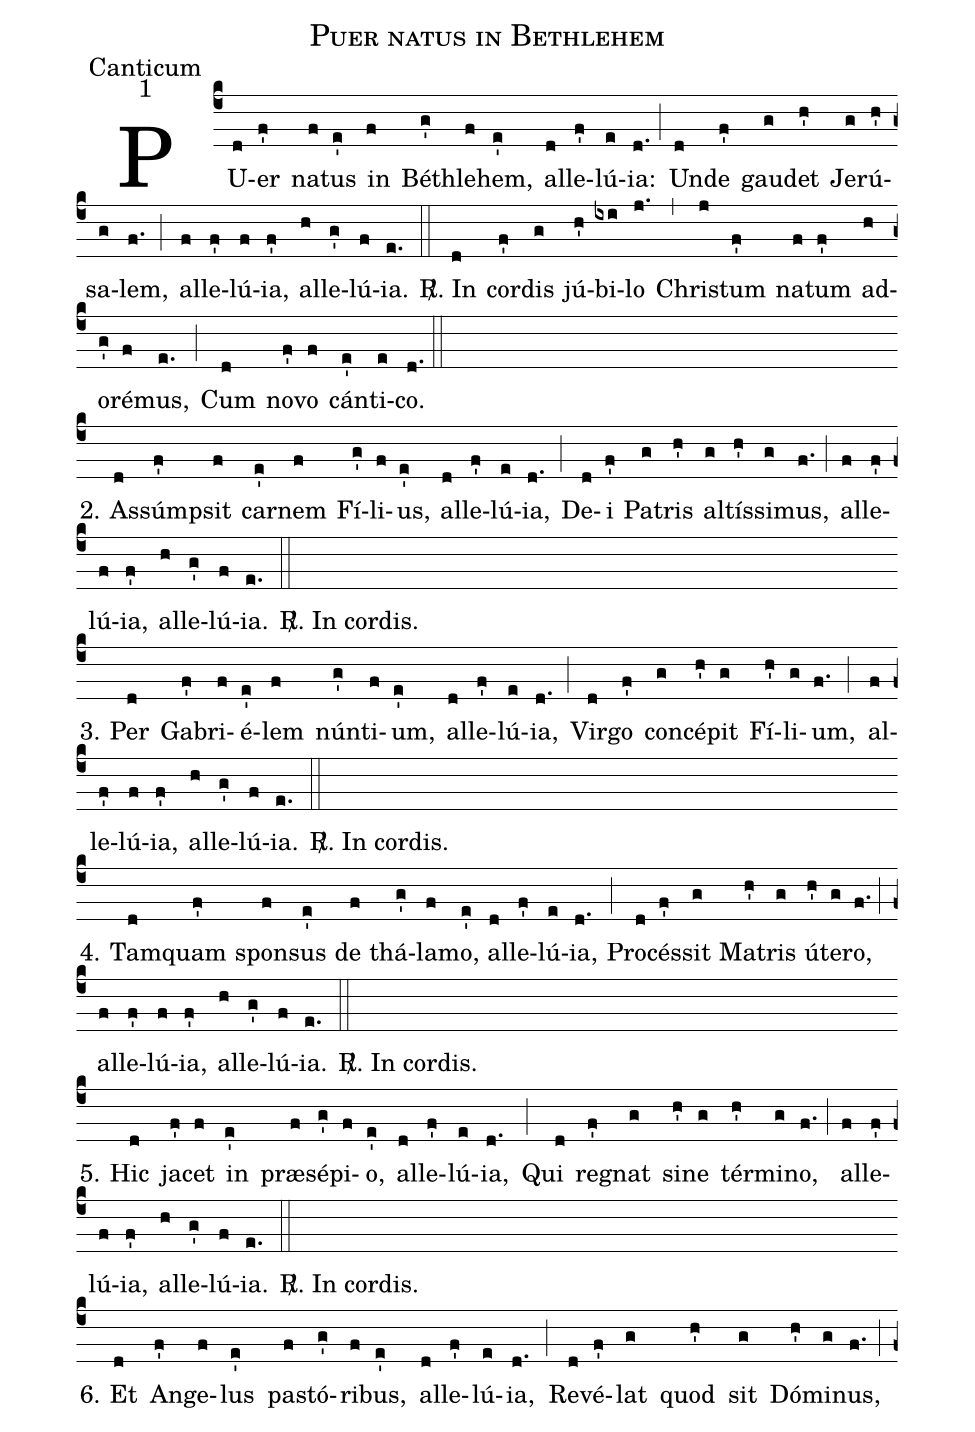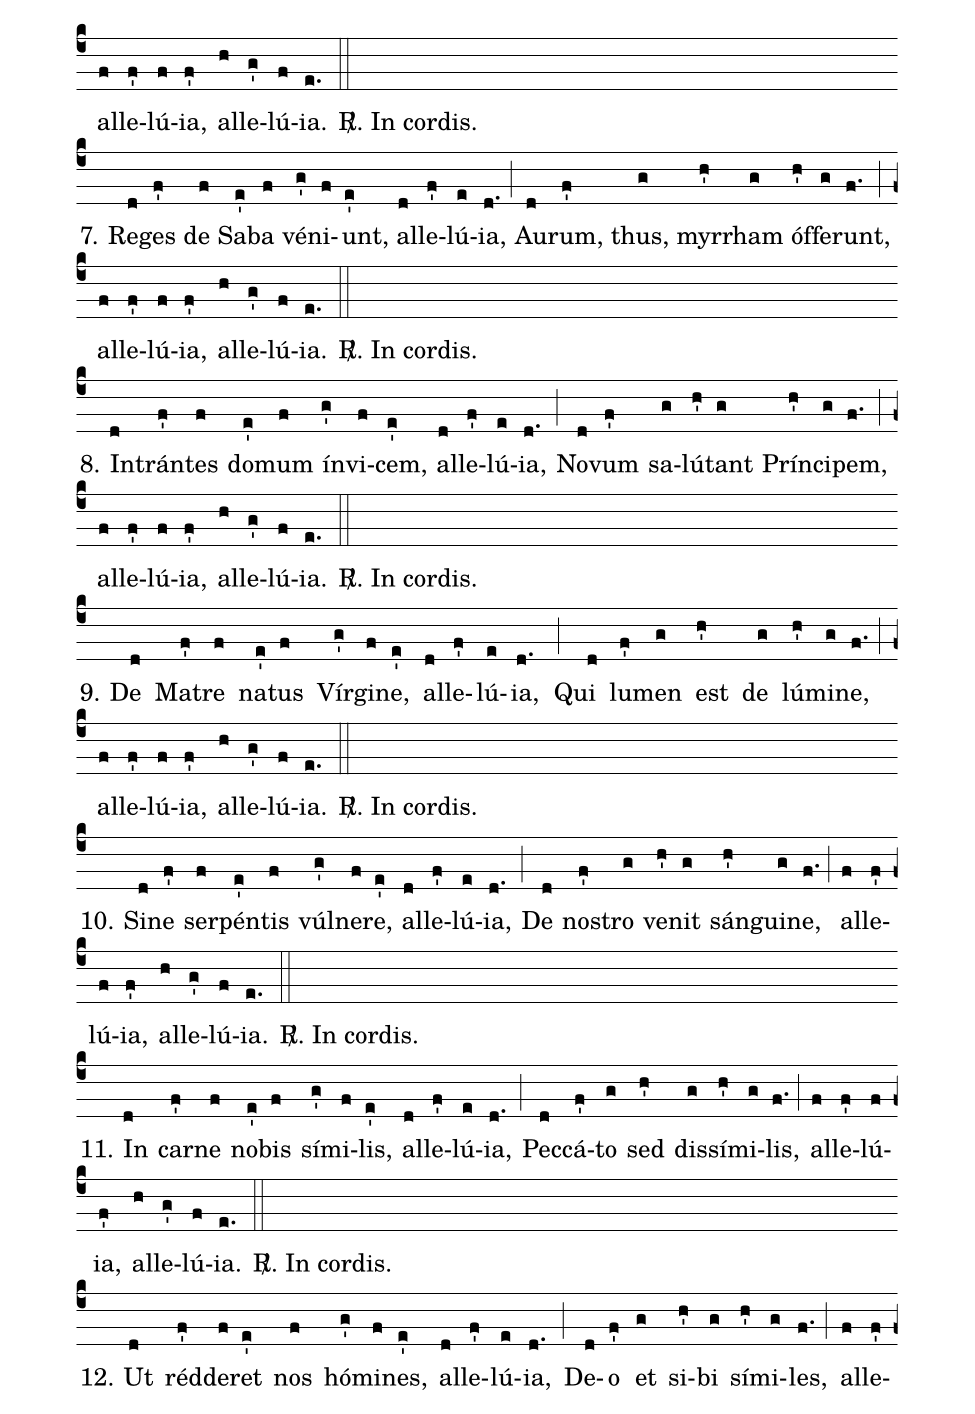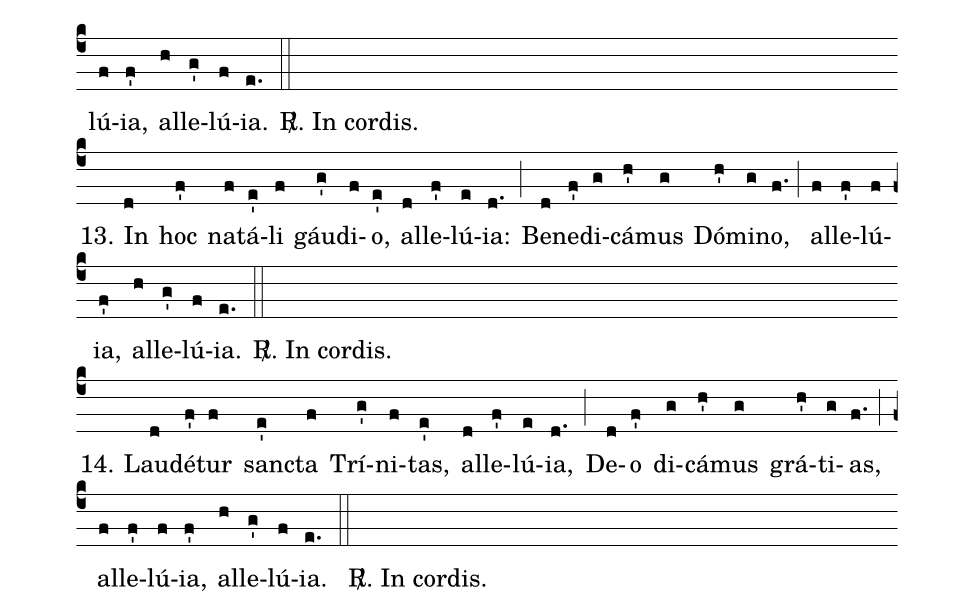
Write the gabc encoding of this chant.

name:Puer natus in Bethlehem;
office-part:Canticum;
mode:1;
%%
(c4) PU(d)er(f') na(f)tus(e') in(f) Béth(g')le(f)hem,(e') al(d)le(f')lú(e){ia}:(d.) (;)
Un(d)de(f') gau(g)det(h') Je(g)rú(h')sa(g)lem,(f.) (;) al(f)le(f')lú(f){ia},(f') al(h)le(g')lú(f){ia}.(e.) (::)
<sp>R/</sp>. In(d) cor(f')dis(g) jú(h')bi(ixi)lo(j.) (,)
Chri(j)stum(f') na(f)tum(f') ad(h)o(g')ré(f)mus,(e.) (;)
Cum(d) no(f')vo(f) cán(e')ti(e)co.(d.) (::) (Z-)

2. As(d)súm(f')psit(f) car(e')nem(f) Fí(g')li(f)us,(e') al(d)le(f')lú(e){ia},(d.) (;)
De(d)i(f') Pa(g)tris(h') al(g)tís(h')si(g)mus,(f.) (;) al(f)le(f')lú(f){ia},(f') al(h)le(g')lú(f){ia}.(e.) (::)
<sp>R/</sp>. In cordis.( Z-)

3. Per(d) Ga(f')bri(f)é(e')lem(f) nún(g')ti(f)um,(e') al(d)le(f')lú(e){ia},(d.) (;)
Vir(d)go(f') con(g)cé(h')pit(g) Fí(h')li(g)um,(f.) (;) al(f)le(f')lú(f){ia},(f') al(h)le(g')lú(f){ia}.(e.) (::)
<sp>R/</sp>. In cordis.( Z-)

4. Tam(d)quam(f') spon(f)sus(e') de(f) thá(g')la(f)mo,(e') al(d)le(f')lú(e){ia},(d.) (;)
Pro(d)cés(f')sit(g) Ma(h')tris(g) ú(h')te(g)ro,(f.) (;) al(f)le(f')lú(f){ia},(f') al(h)le(g')lú(f){ia}.(e.) (::)
<sp>R/</sp>. In cordis.( Z-)

5. Hic(d) ja(f')cet(f) in(e') præ(f)sé(g')pi(f)o,(e') al(d)le(f')lú(e){ia},(d.) (;)
Qui(d) re(f')gnat(g) si(h')ne(g) tér(h')mi(g)no,(f.) (;) al(f)le(f')lú(f){ia},(f') al(h)le(g')lú(f){ia}.(e.) (::)
<sp>R/</sp>. In cordis.( Z-)

6. Et(d) An(f')ge(f)lus(e') pa(f)stó(g')ri(f)bus,(e') al(d)le(f')lú(e){ia},(d.) (;)
Re(d)vé(f')lat(g) quod(h') sit(g) Dó(h')mi(g)nus,(f.) (;) al(f)le(f')lú(f){ia},(f') al(h)le(g')lú(f){ia}.(e.) (::)
<sp>R/</sp>. In cordis.( Z-)

7. Re(d)ges(f') de(f) Sa(e')ba(f) vé(g')ni(f)unt,(e') al(d)le(f')lú(e){ia},(d.) (;)
Au(d)rum,(f') thus,(g) myr(h')rham(g) óf(h')fe(g)runt,(f.) (;) al(f)le(f')lú(f){ia},(f') al(h)le(g')lú(f){ia}.(e.) (::)
<sp>R/</sp>. In cordis.( Z-)

8. In(d)trán(f')tes(f) do(e')mum(f) ín(g')vi(f)cem,(e') al(d)le(f')lú(e){ia},(d.) (;)
No(d)vum(f') sa(g)lú(h')tant(g) Prín(h')ci(g)pem,(f.) (;) al(f)le(f')lú(f){ia},(f') al(h)le(g')lú(f){ia}.(e.) (::)
<sp>R/</sp>. In cordis.( Z-)

9. De(d) Ma(f')tre(f) na(e')tus(f) Vír(g')gi(f)ne,(e') al(d)le(f')lú(e){ia},(d.) (;)
Qui(d) lu(f')men(g) est(h') de(g) lú(h')mi(g)ne,(f.) (;) al(f)le(f')lú(f){ia},(f') al(h)le(g')lú(f){ia}.(e.) (::)
<sp>R/</sp>. In cordis.( Z-)

10. Si(d)ne(f') ser(f)pén(e')tis(f) vúl(g')ne(f)re,(e') al(d)le(f')lú(e){ia},(d.) (;)
De(d) no(f')stro(g) ve(h')nit(g) sán(h')gui(g)ne,(f.) (;) al(f)le(f')lú(f){ia},(f') al(h)le(g')lú(f){ia}.(e.) (::)
<sp>R/</sp>. In cordis.( Z-)

11. In(d) car(f')ne(f) no(e')bis(f) sí(g')mi(f)lis,(e') al(d)le(f')lú(e){ia},(d.) (;)
Pec(d)cá(f')to(g) sed(h') dis(g)sí(h')mi(g)lis,(f.) (;) al(f)le(f')lú(f){ia},(f') al(h)le(g')lú(f){ia}.(e.) (::)
<sp>R/</sp>. In cordis.( Z-)

12. Ut(d) réd(f')de(f)ret(e') nos(f) hó(g')mi(f)nes,(e') al(d)le(f')lú(e){ia},(d.) (;)
De(d)o(f') et(g) si(h')bi(g) sí(h')mi(g)les,(f.) (;) al(f)le(f')lú(f){ia},(f') al(h)le(g')lú(f){ia}.(e.) (::)
<sp>R/</sp>. In cordis.( Z-)

13. In(d) hoc(f') na(f)tá(e')li(f) gáu(g')di(f)o,(e') al(d)le(f')lú(e){ia}:(d.) (;)
Be(d)ne(f')di(g)cá(h')mus(g) Dó(h')mi(g)no,(f.) (;) al(f)le(f')lú(f){ia},(f') al(h)le(g')lú(f){ia}.(e.) (::)
<sp>R/</sp>. In cordis.( Z-)

14. Lau(d)dé(f')tur(f) san(e')cta(f) Trí(g')ni(f)tas,(e') al(d)le(f')lú(e){ia},(d.) (;)
De(d)o(f') di(g)cá(h')mus(g) grá(h')ti(g)as,(f.) (;) al(f)le(f')lú(f){ia},(f') al(h)le(g')lú(f){ia}.(e.) (::)
<sp>R/</sp>. In cordis.( )
